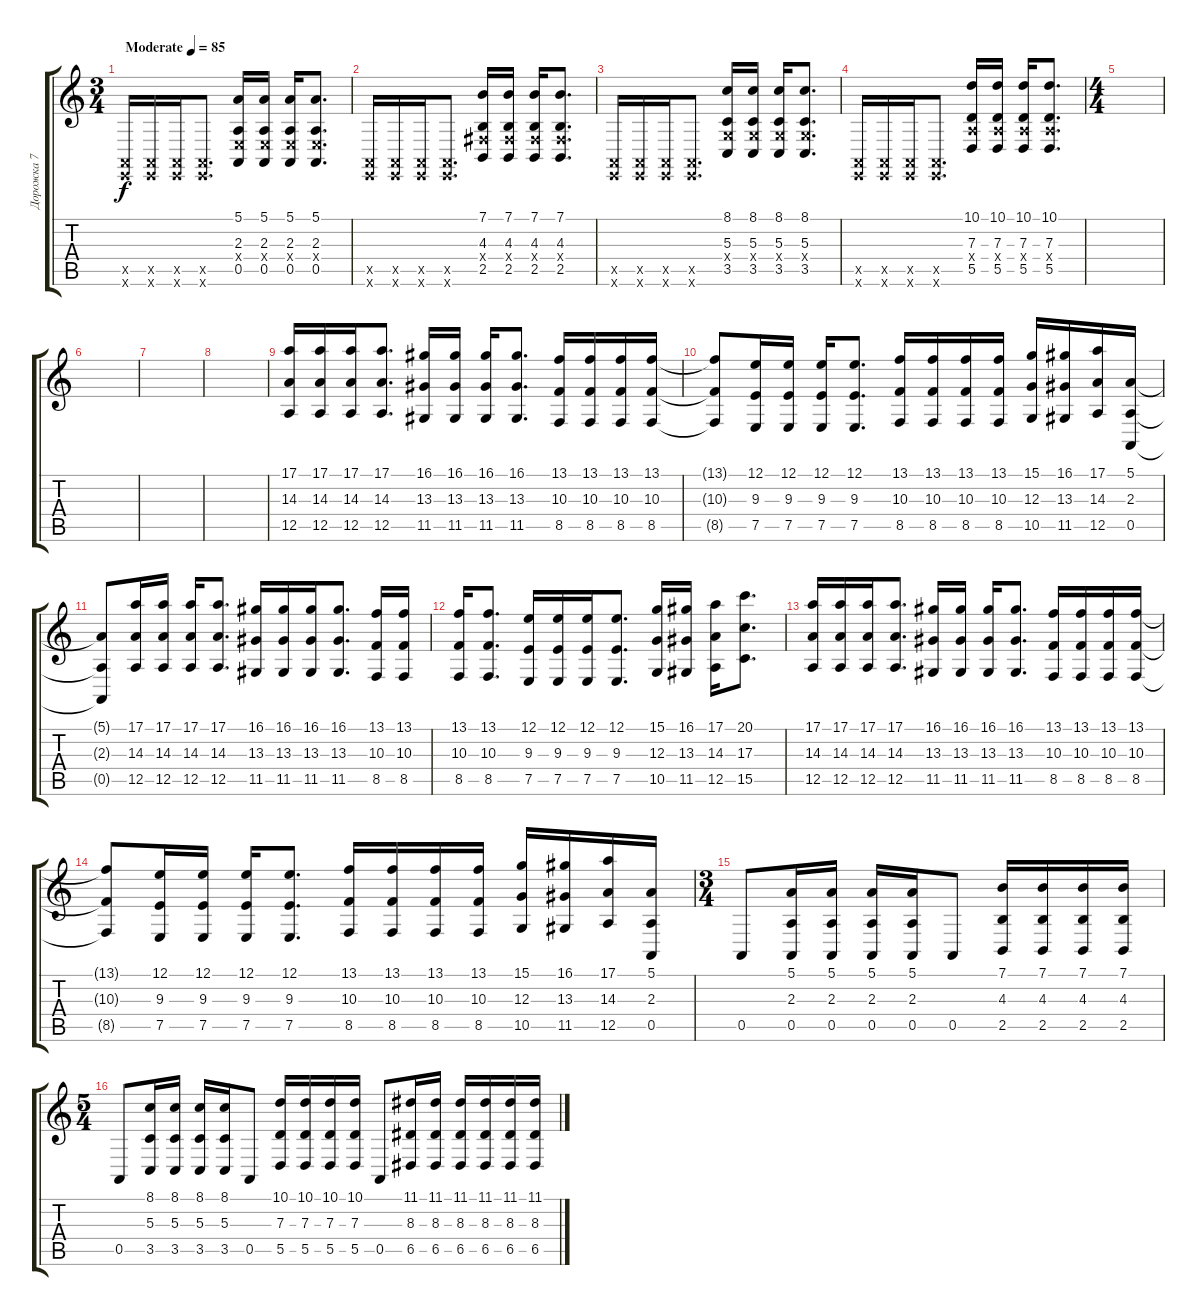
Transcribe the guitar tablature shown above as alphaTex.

\track ("Дорожка 7" "Дорожка 7") {instrument stringensemble1}
\staff {score tabs}
\tuning (E4 B3 G3 D3 A2 E2) {hide}
\ts (3 4)
\tempo (85 "Moderate")
\clef g2
\ks c
(0.5{x} 0.6{x}).16{dy f instrument stringensemble1} (0.5{x} 0.6{x}).16 (0.5{x} 0.6{x}).16 (0.5{x} 0.6{x}).8{d} (5.1 2.3 2.4{x} 0.5).16 (5.1 2.3 2.4{x} 0.5).16 (5.1 2.3 2.4{x} 0.5).16 (5.1 2.3 2.4{x} 0.5).8{d} |
(0.5{x} 0.6{x}).16 (0.5{x} 0.6{x}).16 (0.5{x} 0.6{x}).16 (0.5{x} 0.6{x}).8{d} (7.1 4.3 4.4{x} 2.5).16 (7.1 4.3 4.4{x} 2.5).16 (7.1 4.3 4.4{x} 2.5).16 (7.1 4.3 4.4{x} 2.5).8{d} |
(0.5{x} 0.6{x}).16 (0.5{x} 0.6{x}).16 (0.5{x} 0.6{x}).16 (0.5{x} 0.6{x}).8{d} (8.1 5.3 5.4{x} 3.5).16 (8.1 5.3 5.4{x} 3.5).16 (8.1 5.3 5.4{x} 3.5).16 (8.1 5.3 5.4{x} 3.5).8{d} |
(0.5{x} 0.6{x}).16 (0.5{x} 0.6{x}).16 (0.5{x} 0.6{x}).16 (0.5{x} 0.6{x}).8{d} (10.1 7.3 7.4{x} 5.5).16 (10.1 7.3 7.4{x} 5.5).16 (10.1 7.3 7.4{x} 5.5).16 (10.1 7.3 7.4{x} 5.5).8{d} |
\ts (4 4)
|
|
|
|
(17.1 14.3 12.5).16 (17.1 14.3 12.5).16 (17.1 14.3 12.5).16 (17.1 14.3 12.5).8{d} (16.1 13.3 11.5).16 (16.1 13.3 11.5).16 (16.1 13.3 11.5).16 (16.1 13.3 11.5).8{d} (13.1 10.3 8.5).16 (13.1 10.3 8.5).16 (13.1 10.3 8.5).16 (13.1 10.3 8.5).16 |
(13.1{t} 10.3{t} 8.5{t}).8 (12.1 9.3 7.5).16 (12.1 9.3 7.5).16 (12.1 9.3 7.5).16 (12.1 9.3 7.5).8{d} (13.1 10.3 8.5).16 (13.1 10.3 8.5).16 (13.1 10.3 8.5).16 (13.1 10.3 8.5).16 (15.1 12.3 10.5).16 (16.1 13.3 11.5).16 (17.1 14.3 12.5).16 (5.1 2.3 0.5).16 |
(5.1{t} 2.3{t} 0.5{t}).8 (17.1 14.3 12.5).16 (17.1 14.3 12.5).16 (17.1 14.3 12.5).16 (17.1 14.3 12.5).8{d} (16.1 13.3 11.5).16 (16.1 13.3 11.5).16 (16.1 13.3 11.5).16 (16.1 13.3 11.5).8{d} (13.1 10.3 8.5).16 (13.1 10.3 8.5).16 |
(13.1 10.3 8.5).16 (13.1 10.3 8.5).8{d} (12.1 9.3 7.5).16 (12.1 9.3 7.5).16 (12.1 9.3 7.5).16 (12.1 9.3 7.5).8{d} (15.1 12.3 10.5).16 (16.1 13.3 11.5).16 (17.1 14.3 12.5).16 (20.1 17.3 15.5).8{d} |
(17.1 14.3 12.5).16 (17.1 14.3 12.5).16 (17.1 14.3 12.5).16 (17.1 14.3 12.5).8{d} (16.1 13.3 11.5).16 (16.1 13.3 11.5).16 (16.1 13.3 11.5).16 (16.1 13.3 11.5).8{d} (13.1 10.3 8.5).16 (13.1 10.3 8.5).16 (13.1 10.3 8.5).16 (13.1 10.3 8.5).16 |
(13.1{t} 10.3{t} 8.5{t}).8 (12.1 9.3 7.5).16 (12.1 9.3 7.5).16 (12.1 9.3 7.5).16 (12.1 9.3 7.5).8{d} (13.1 10.3 8.5).16 (13.1 10.3 8.5).16 (13.1 10.3 8.5).16 (13.1 10.3 8.5).16 (15.1 12.3 10.5).16 (16.1 13.3 11.5).16 (17.1 14.3 12.5).16 (5.1 2.3 0.5).16 |
\ts (3 4)
0.5.8 (5.1 2.3 0.5).16 (5.1 2.3 0.5).16 (5.1 2.3 0.5).16 (5.1 2.3 0.5).16 0.5.8 (7.1 4.3 2.5).16 (7.1 4.3 2.5).16 (7.1 4.3 2.5).16 (7.1 4.3 2.5).16 |
\ts (5 4)
0.5.8 (8.1 5.3 3.5).16 (8.1 5.3 3.5).16 (8.1 5.3 3.5).16 (8.1 5.3 3.5).16 0.5.8 (10.1 7.3 5.5).16 (10.1 7.3 5.5).16 (10.1 7.3 5.5).16 (10.1 7.3 5.5).16 0.5.8 (11.1 8.3 6.5).16 (11.1 8.3 6.5).16 (11.1 8.3 6.5).16 (11.1 8.3 6.5).16 (11.1 8.3 6.5).16 (11.1 8.3 6.5).16
